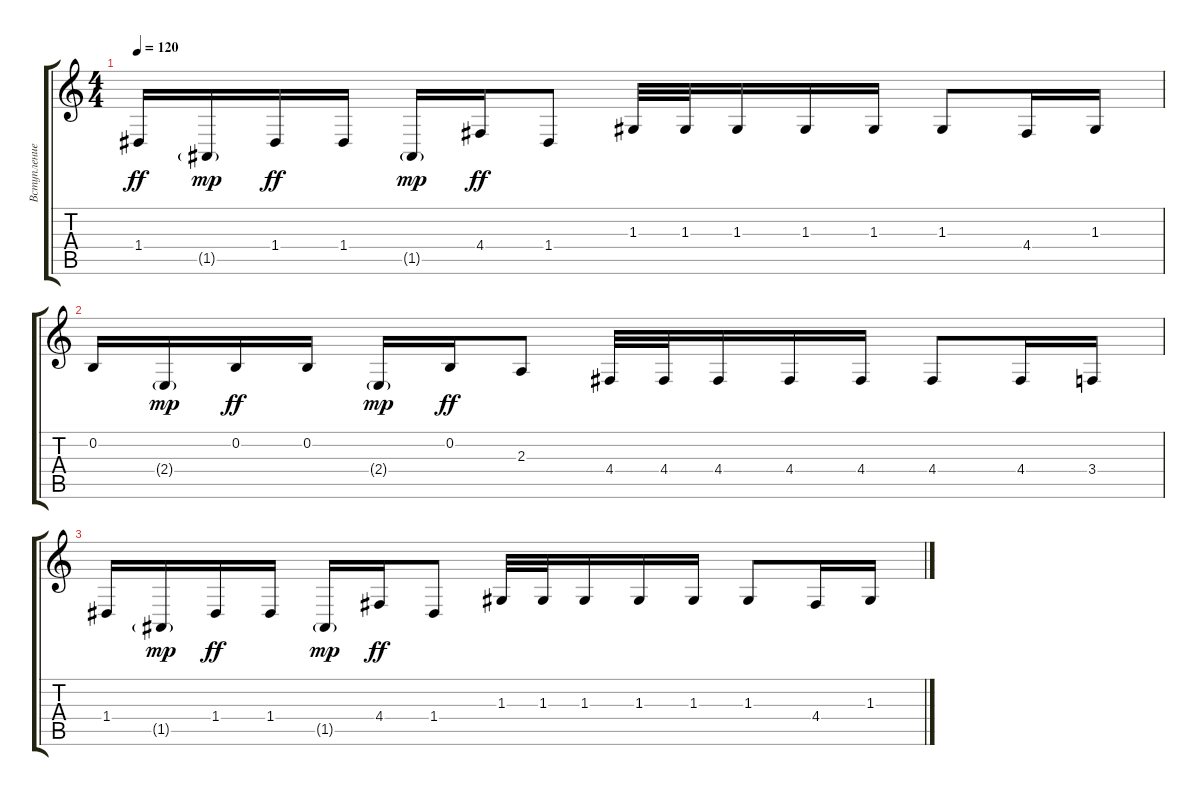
\track ("Вступление" "Вступление") {instrument woodblock}
\staff {score tabs}
\tuning (E4 B3 G3 D3 A2 E2) {hide}
\ts (4 4)
\tempo 120
\clef g2
\ks c
1.4.16{dy ff} 1.5{g}.16{dy mp} 1.4.16{dy ff} 1.4.16 1.5{g}.16{dy mp} 4.4.16{dy ff} 1.4.8 1.3.32 1.3.32 1.3.16 1.3.16 1.3.16 1.3.8 4.4.16 1.3.16 |
0.2.16 2.4{g}.16{dy mp} 0.2.16{dy ff} 0.2.16 2.4{g}.16{dy mp} 0.2.16{dy ff} 2.3.8 4.4.32 4.4.32 4.4.16 4.4.16 4.4.16 4.4.8 4.4.16 3.4.16 |
1.4.16 1.5{g}.16{dy mp} 1.4.16{dy ff} 1.4.16 1.5{g}.16{dy mp} 4.4.16{dy ff} 1.4.8 1.3.32 1.3.32 1.3.16 1.3.16 1.3.16 1.3.8 4.4.16 1.3.16
